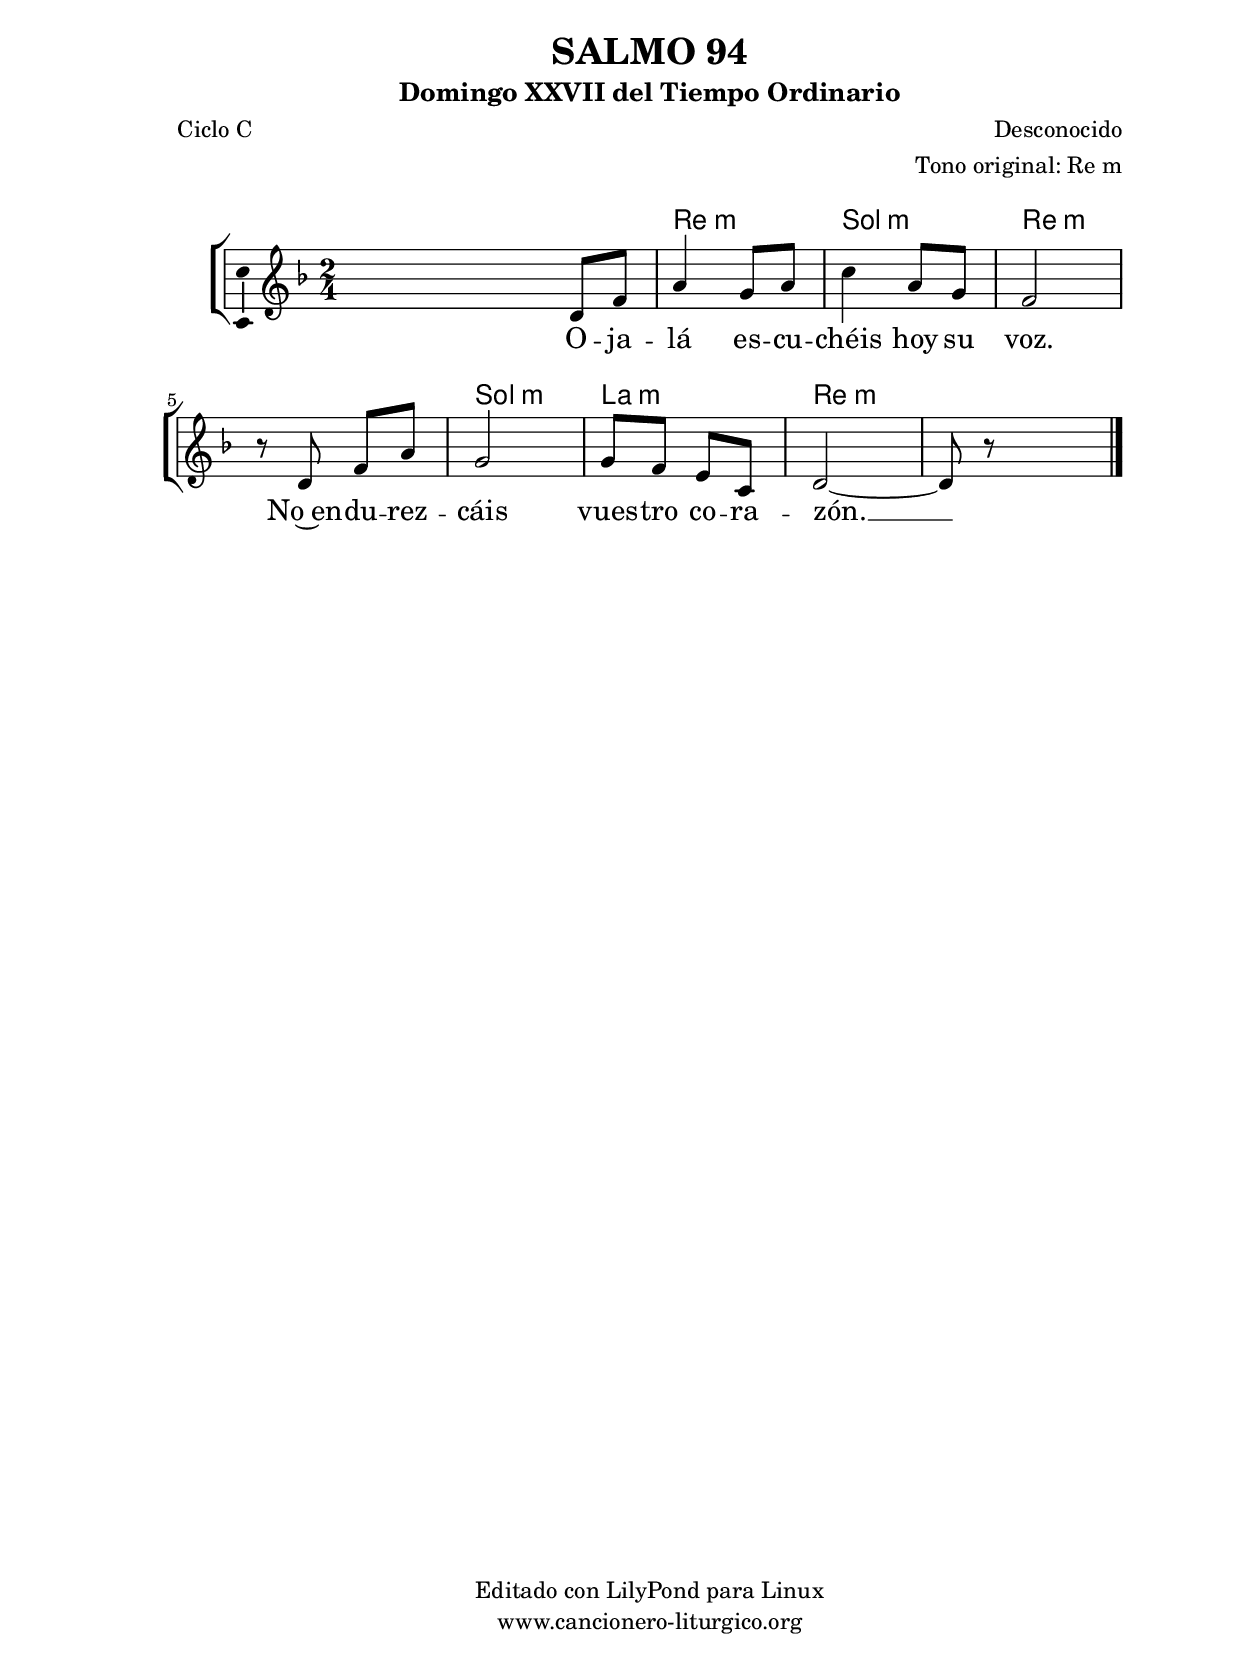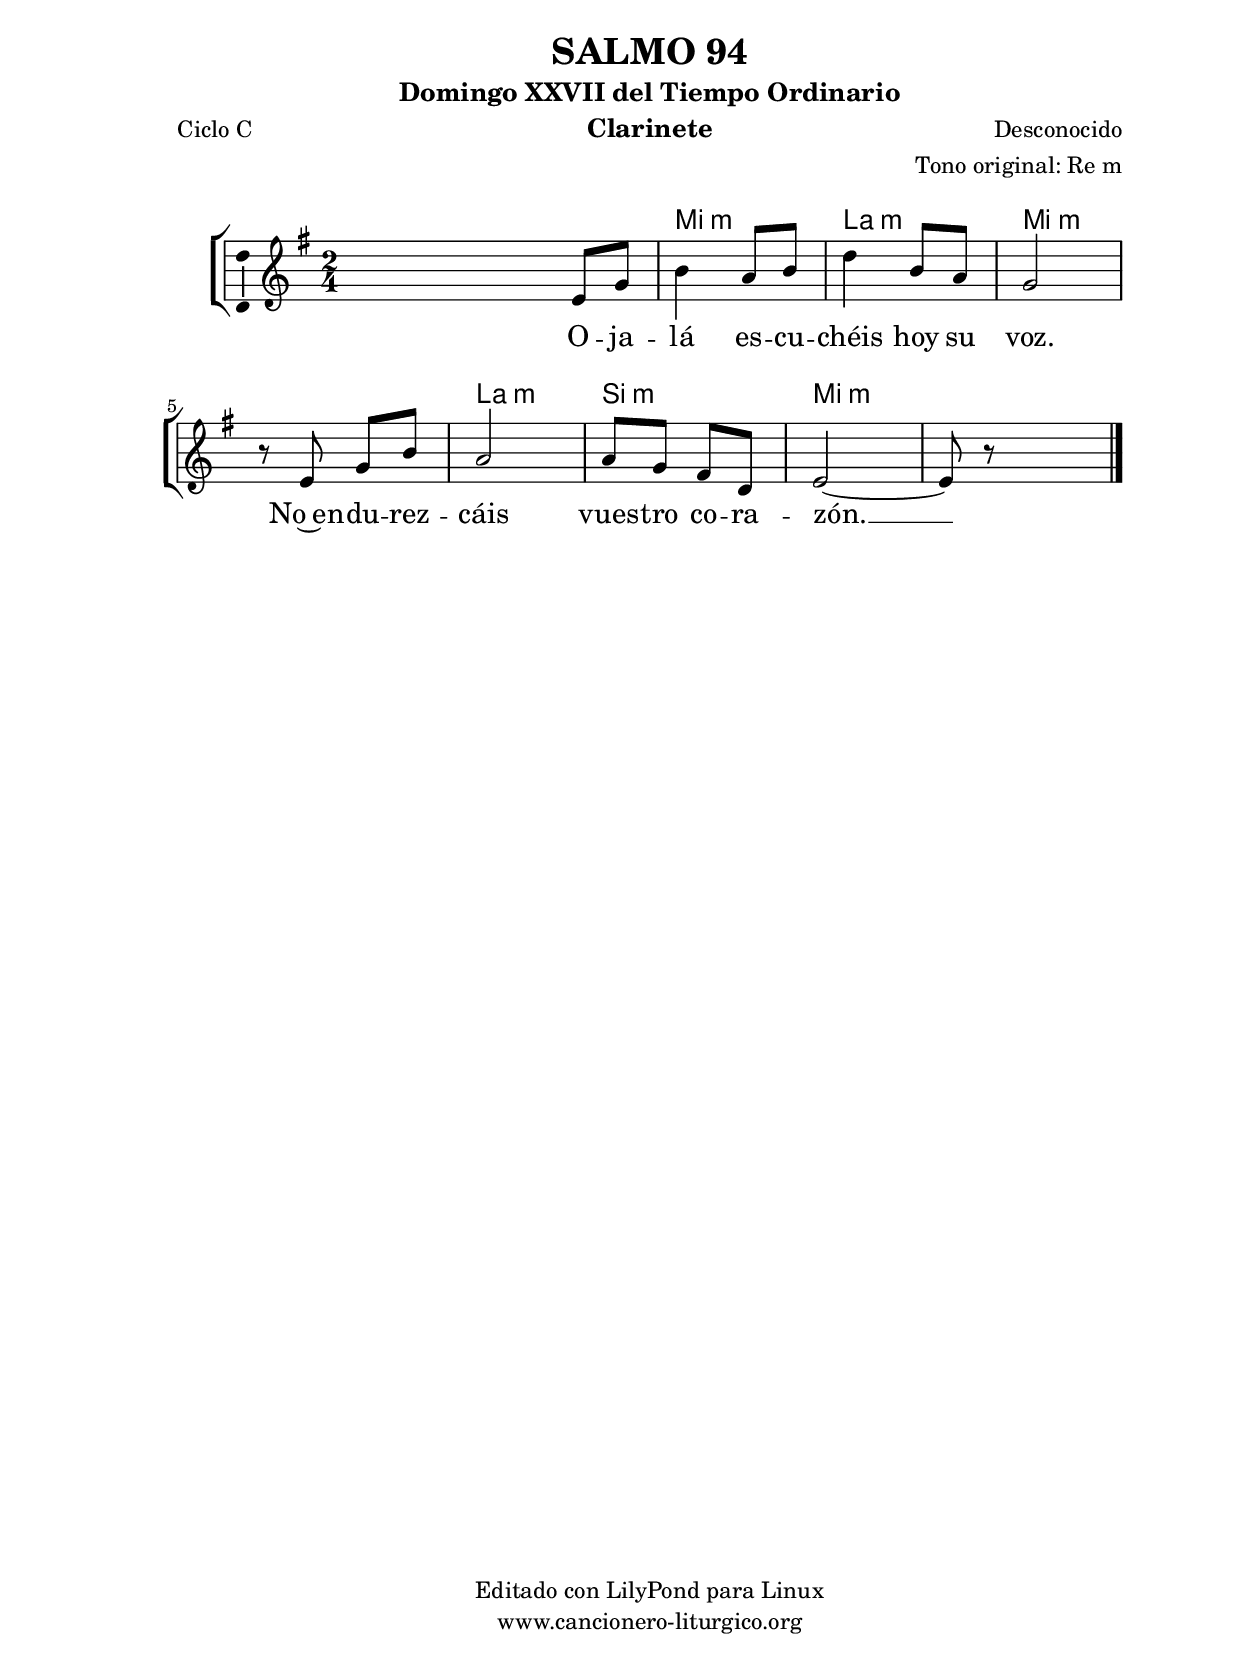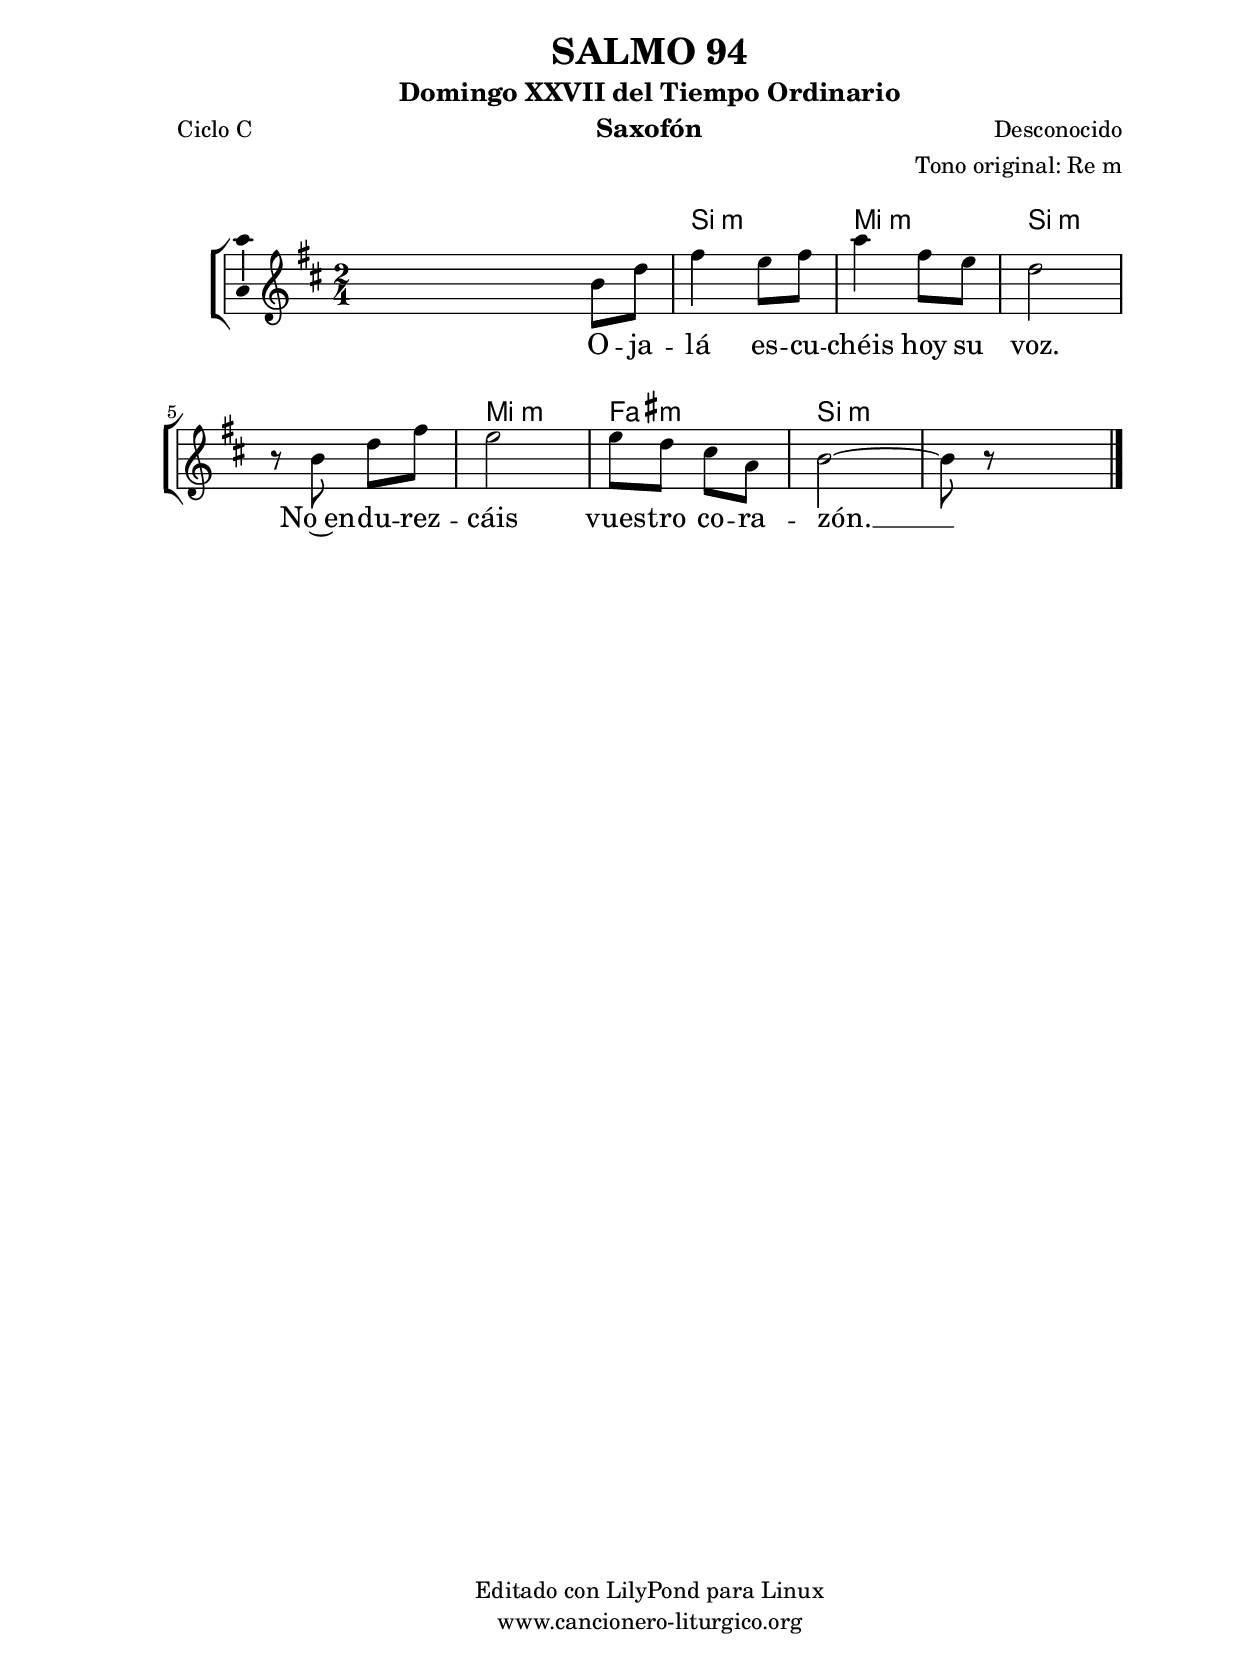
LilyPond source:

%
%para convertir .midi en .wav:
%timidity filename.midi -Ow -o finename.wav
%
%
%Para convertir de .wav a .mp3:
%lame -h -m j filename.wav
%
%
%para escuchar el midi:
%timidity nombrefichero.midi
%


%versión de lilypond para la que se ha escrito esta partitura:
\version "2.16.0"

	%Tamaño papel
	#(set-default-paper-size "a4")
	%Tamaño partitura
	#(set-global-staff-size 20)
	%No responde al pulsar sobre una nota
	#(ly:set-option 'point-and-click #f)

%parámetros del encabezamiento:
\header {
	title = "SALMO 94"
	subtitle = "Domingo XXVII del Tiempo Ordinario"
	composer = "Desconocido"
	poet = "Ciclo C"
	meter = ""
	arranger = "Tono original: Re m"
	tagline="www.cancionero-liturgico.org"
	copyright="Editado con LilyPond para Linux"
	}

%parámetros asociados al papel:
\paper  {
	oddHeaderMarkup = \markup {\fill-line { \on-the-fly #not-first-page \fromproperty #'header:title \on-the-fly #not-first-page \fromproperty #'header:composer }}
	evenHeaderMarkup = \markup {\fill-line { \fromproperty #'header:composer \fromproperty #'header:title }}
	#(set-paper-size "a4")
	print-page-number = ##f
	first-page-number = 1
	print-first-page-number = ##f
%	head-separation = 3.0 \cm
	top-margin = 2.0 \cm
	bottom-margin = 0.5\cm
%%%	bottom-margin = -1.0\cm
	left-margin = 3.0 \cm
	line-width = 16.0 \cm 
	indent = 8\mm
	interscoreline = 2.\mm
	between-system-space = 15\mm
%	para que las partituras no llenen la hoja:
	ragged-bottom = ##t
%	idem para la última hoja:
	ragged-last-bottom = ##f
%	para que las partituras llenen el ancho del papel:
	ragged-last = ##f
	after-title-space = 2.5 \cm
%page-count=1
%system-count=8

	%Flexible Vertical Spacing
%	markup-markup-spacing =
%	#'((basic-distance . 15) (minimum-distance . 15) (padding . 3))
	markup-system-spacing =
	#'((basic-distance . 15) (minimum-distance . 15) (padding . 3))
	system-system-spacing =
	#'((basic-distance . 15) (minimum-distance . 15) (padding . 3))
	score-system-spacing =
	#'((basic-distance . 15) (minimum-distance . 15) (padding . 5))
%	top-system-spacing = % header
%	#'((basic-distance . 8) (minimum-distance . 0) (padding . 3))
%	top-markup-spacing =
%	#'((basic-distance . 20) (minimum-distance . 20) (padding . 3))
	last-bottom-spacing = % footer
	#'((basic-distance . 5) (minimum-distance . 5) (padding . 3))
%	score-markup-spacing =
%	#'((basic-distance . 16) (minimum-distance . 13) (padding . 3))

	}


%parámetros que afectan a toda la partitura:
global =  {
	%clave de sol (G):
	\clef G
	%armadura:
%	\transpose e f
	\key d \minor
	\tempo 4=100
	\set Score.tempoHideNote = ##t
	}


acordes = {
	\italianChords
	\chordmode {
%	\transpose e f
{

s2
d2:m g:m d:m s
g:m a:m d:m s

	}
	}
}

melodia = 
%	\transpose e f
{
	\relative c'{

\time 2/4

s4 d8 f
a4 g8 a
c4 a8 g
f2
\break
r8 d8 f a
g2
g8 f e c
d2~
d8 r8 s4

	\bar "|."
	}
	}


texto = \lyricmode {
O -- ja -- lá es -- cu -- chéis hoy su voz. No~en -- du -- rez -- cáis vues -- tro co -- ra -- zón. __
	}


acordesStaff = \context ChordNames = acordesStaff <<
	\set chordChanges = ##t
	\acordes
	>>


vozStaff = \context Voice = vozStaff
\with {\consists "Ambitus_engraver"}
<<
%	\set Staff.instrumentName = ""
%	\set Staff.shortInstrumentName = ""
%	\set Staff.midiInstrument = #"clarinet"
%	\set Staff.midiInstrument = #"cello"
%	\set Staff.midiInstrument = #"flute"
	\set Staff.midiInstrument = #"electric guitar (jazz)"
%	\set Staff.midiInstrument = #"english horn"
%	\set Staff.midiInstrument = #"violin"
%	\set Staff.midiInstrument = #"glockenspiel"
	\set Staff.midiMinimumVolume = #0.7
	\set Staff.midiMaximumVolume = #0.9
	\global
	\melodia
	>>


textoStaff = \context Lyrics = textoStaff <<
	\lyricsto vozStaff \texto
	>>

\book {
	\score {
		\context ChoirStaff {
			\override StaffGroup.SystemStartBracket #'collapse-height = #1
			\override Score.SystemStartBar #'collapse-height = #1
			<<
			\acordesStaff
			\vozStaff
			\textoStaff
			>>
			}
		\layout {
	    		\context {
				\Lyrics
				\override LyricText #'font-size = #2
				}
	   		 \context {
				\Score
				%fontSize = #3
				\override StaffSymbol #'staff-space = #(magstep +3)
				%\override Beam #'thickness = #0.55
				%\override SpacingSpanner #'spacing-increment = #1.0
				%\override Slur #'height-limit = #1.5
				}
			}
		}
	\score {
		\unfoldRepeats
		\context ChoirStaff {
			<<
			\acordesStaff
			\vozStaff
			>>
			}
		\midi {
	  		\context {
	  			\Score
				tempoWholesPerMinute = #(ly:make-moment 70 4)
				}
			}
		}
	}

%Partitura para clarinete
#(define output-suffix "C")
\book {
	\header{
		instrument = "Clarinete"
		}
	\score {
		\context ChoirStaff {
			\override StaffGroup.SystemStartBracket #'collapse-height = #1
			\override Score.SystemStartBar #'collapse-height = #1
\transpose c d
			<<
			\acordesStaff
			\vozStaff
			\textoStaff
			>>
			}
		\layout {
	    		\context {
				\Lyrics
				\override LyricText #'font-size = #2
				}
	   		 \context {
				\Score
				%fontSize = #3
				\override StaffSymbol #'staff-space = #(magstep +3)
				%\override Beam #'thickness = #0.55
				%\override SpacingSpanner #'spacing-increment = #1.0
				%\override Slur #'height-limit = #1.5
				}
			}
		}
	}

%Partitura para saxofón
#(define output-suffix "S")
\book {
	\header{
		instrument = "Saxofón"
		}
	\score {
		\context ChoirStaff {
			\override StaffGroup.SystemStartBracket #'collapse-height = #1
			\override Score.SystemStartBar #'collapse-height = #1
\transpose c a
			<<
			\acordesStaff
			\vozStaff
			\textoStaff
			>>
			}
		\layout {
	    		\context {
				\Lyrics
				\override LyricText #'font-size = #2
				}
	   		 \context {
				\Score
				%fontSize = #3
				\override StaffSymbol #'staff-space = #(magstep +3)
				%\override Beam #'thickness = #0.55
				%\override SpacingSpanner #'spacing-increment = #1.0
				%\override Slur #'height-limit = #1.5
				}
			}
		}
	}

